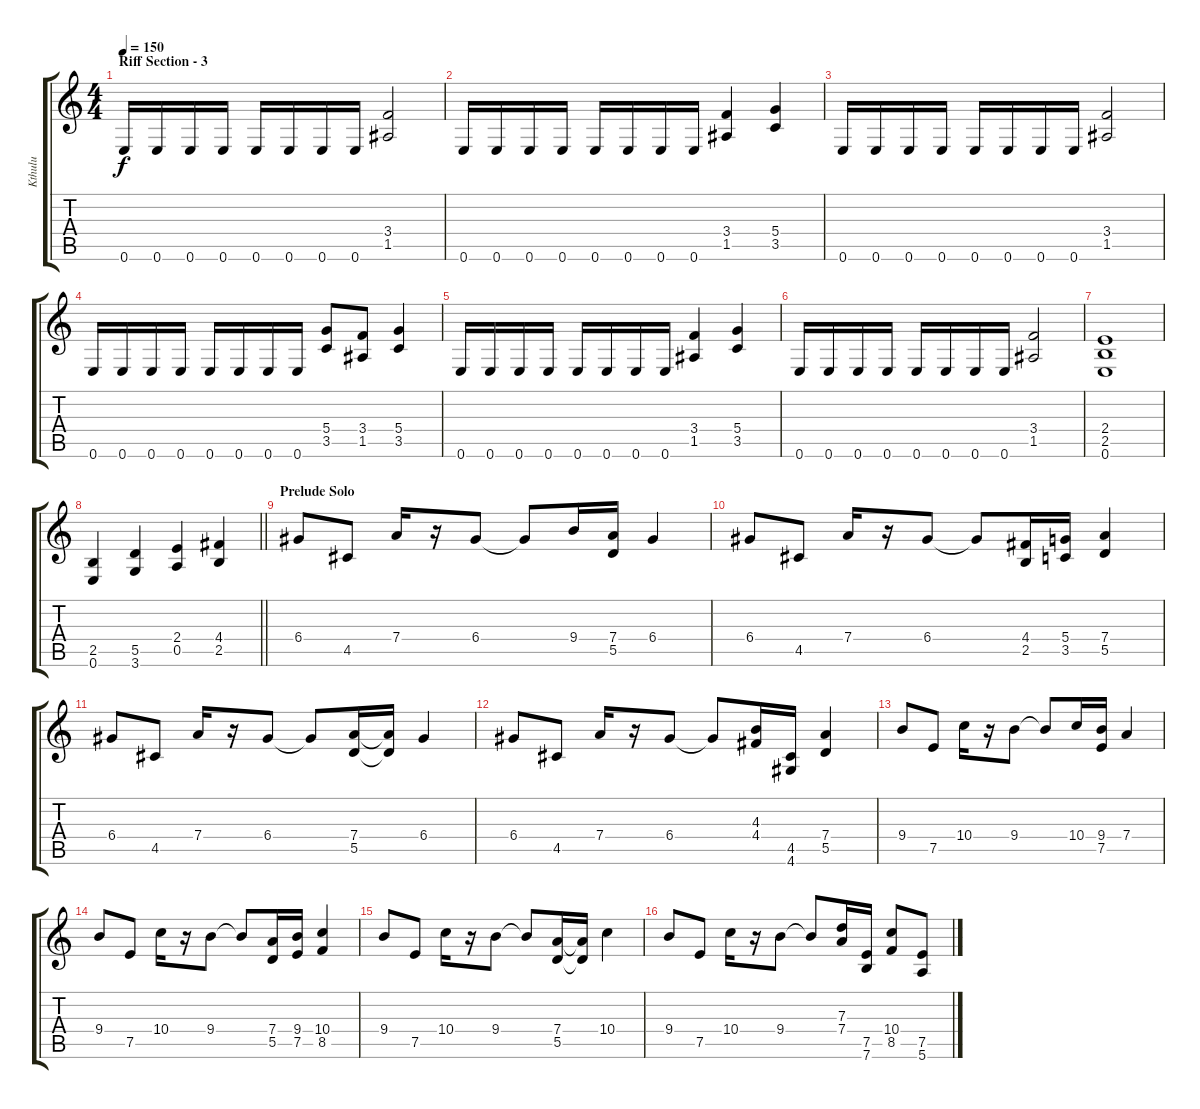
\track ("Kthulu" "Kthulu") {instrument distortionguitar}
\staff {score tabs}
\tuning (E4 B3 G3 D3 A2 E2) {hide}
\ts (4 4)
\section ("" "Riff Section - 3")
\tempo 150
\clef g2
\ks c
0.6.16{dy f} 0.6.16 0.6.16 0.6.16 0.6.16 0.6.16 0.6.16 0.6.16 (3.4 1.5).2 |
0.6.16 0.6.16 0.6.16 0.6.16 0.6.16 0.6.16 0.6.16 0.6.16 (3.4 1.5).4 (5.4 3.5).4 |
0.6.16 0.6.16 0.6.16 0.6.16 0.6.16 0.6.16 0.6.16 0.6.16 (3.4 1.5).2 |
0.6.16 0.6.16 0.6.16 0.6.16 0.6.16 0.6.16 0.6.16 0.6.16 (5.4 3.5).8 (3.4 1.5).8 (5.4 3.5).4 |
0.6.16 0.6.16 0.6.16 0.6.16 0.6.16 0.6.16 0.6.16 0.6.16 (3.4 1.5).4 (5.4 3.5).4 |
0.6.16 0.6.16 0.6.16 0.6.16 0.6.16 0.6.16 0.6.16 0.6.16 (3.4 1.5).2 |
(2.4 2.5 0.6).1 |
\barLineRight lightlight
(2.5 0.6).4 (5.5 3.6).4 (2.4 0.5).4 (4.4 2.5).4 |
\section ("" "Prelude Solo")
6.4.8 4.5.8 7.4.16 r.16 6.4.8 6.4{t}.8 9.4.16 (7.4 5.5).16 6.4.4 |
6.4.8 4.5.8 7.4.16 r.16 6.4.8 6.4{t}.8 (4.4 2.5).16 (5.4 3.5).16 (7.4 5.5).4 |
6.4.8 4.5.8 7.4.16 r.16 6.4.8 6.4{t}.8 (7.4 5.5).16 (7.4{t} 5.5{t}).16 6.4.4 |
6.4.8 4.5.8 7.4.16 r.16 6.4.8 6.4{t}.8 (4.3 4.4).16 (4.5 4.6).16 (7.4 5.5).4 |
9.4.8 7.5.8 10.4.16 r.16 9.4.8 9.4{t}.8 10.4.16 (9.4 7.5).16 7.4.4 |
9.4.8 7.5.8 10.4.16 r.16 9.4.8 9.4{t}.8 (7.4 5.5).16 (9.4 7.5).16 (10.4 8.5).4 |
9.4.8 7.5.8 10.4.16 r.16 9.4.8 9.4{t}.8 (7.4 5.5).16 (7.4{t} 5.5{t}).16 10.4.4 |
9.4.8 7.5.8 10.4.16 r.16 9.4.8 9.4{t}.8 (7.3 7.4).16 (7.5 7.6).16 (10.4 8.5).8 (7.5 5.6).8
